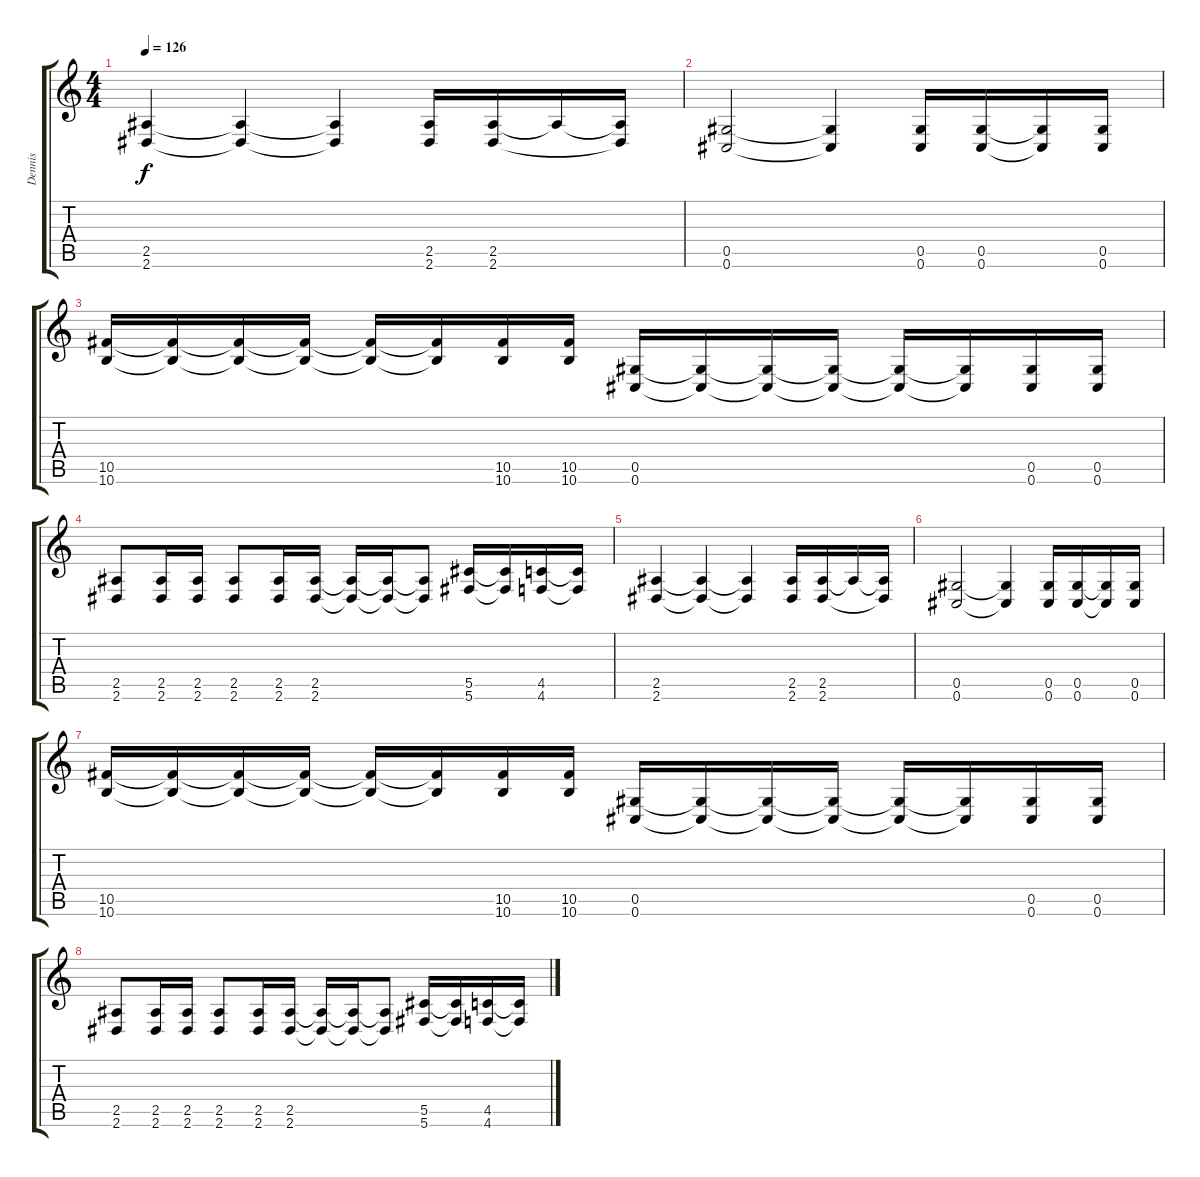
\track ("Dennis" "Dennis") {instrument distortionguitar}
\staff {score tabs}
\tuning (Eb4 Bb3 Gb3 Db3 Ab2 Db2) {hide}
\ts (4 4)
\tempo 126
\clef g2
\ks c
(2.5 2.6).4{dy f} (2.5{t} 2.6{t}).4 (2.5{t} 2.6{t}).4 (2.5 2.6).16 (2.5 2.6).16 2.5{t}.16 (2.5{t} 2.6{t}).16 |
(0.5 0.6).2 (0.5{t} 0.6{t}).4 (0.5 0.6).16 (0.5 0.6).16 (0.5{t} 0.6{t}).16 (0.5 0.6).16 |
(10.5 10.6).16 (10.5{t} 10.6{t}).16 (10.5{t} 10.6{t}).16 (10.5{t} 10.6{t}).16 (10.5{t} 10.6{t}).16 (10.5{t} 10.6{t}).16 (10.5 10.6).16 (10.5 10.6).16 (0.5 0.6).16 (0.5{t} 0.6{t}).16 (0.5{t} 0.6{t}).16 (0.5{t} 0.6{t}).16 (0.5{t} 0.6{t}).16 (0.5{t} 0.6{t}).16 (0.5 0.6).16 (0.5 0.6).16 |
(2.5 2.6).8 (2.5 2.6).16 (2.5 2.6).16 (2.5 2.6).8 (2.5 2.6).16 (2.5 2.6).16 (2.5{t} 2.6{t}).16 (2.5{t} 2.6{t}).16 (2.5{t} 2.6{t}).8 (5.5 5.6).16 (5.5{t} 5.6{t}).16 (4.5 4.6).16 (4.5{t} 4.6{t}).16 |
(2.5 2.6).4 (2.5{t} 2.6{t}).4 (2.5{t} 2.6{t}).4 (2.5 2.6).16 (2.5 2.6).16 2.5{t}.16 (2.5{t} 2.6{t}).16 |
(0.5 0.6).2 (0.5{t} 0.6{t}).4 (0.5 0.6).16 (0.5 0.6).16 (0.5{t} 0.6{t}).16 (0.5 0.6).16 |
(10.5 10.6).16 (10.5{t} 10.6{t}).16 (10.5{t} 10.6{t}).16 (10.5{t} 10.6{t}).16 (10.5{t} 10.6{t}).16 (10.5{t} 10.6{t}).16 (10.5 10.6).16 (10.5 10.6).16 (0.5 0.6).16 (0.5{t} 0.6{t}).16 (0.5{t} 0.6{t}).16 (0.5{t} 0.6{t}).16 (0.5{t} 0.6{t}).16 (0.5{t} 0.6{t}).16 (0.5 0.6).16 (0.5 0.6).16 |
(2.5 2.6).8 (2.5 2.6).16 (2.5 2.6).16 (2.5 2.6).8 (2.5 2.6).16 (2.5 2.6).16 (2.5{t} 2.6{t}).16 (2.5{t} 2.6{t}).16 (2.5{t} 2.6{t}).8 (5.5 5.6).16 (5.5{t} 5.6{t}).16 (4.5 4.6).16 (4.5{t} 4.6{t}).16
